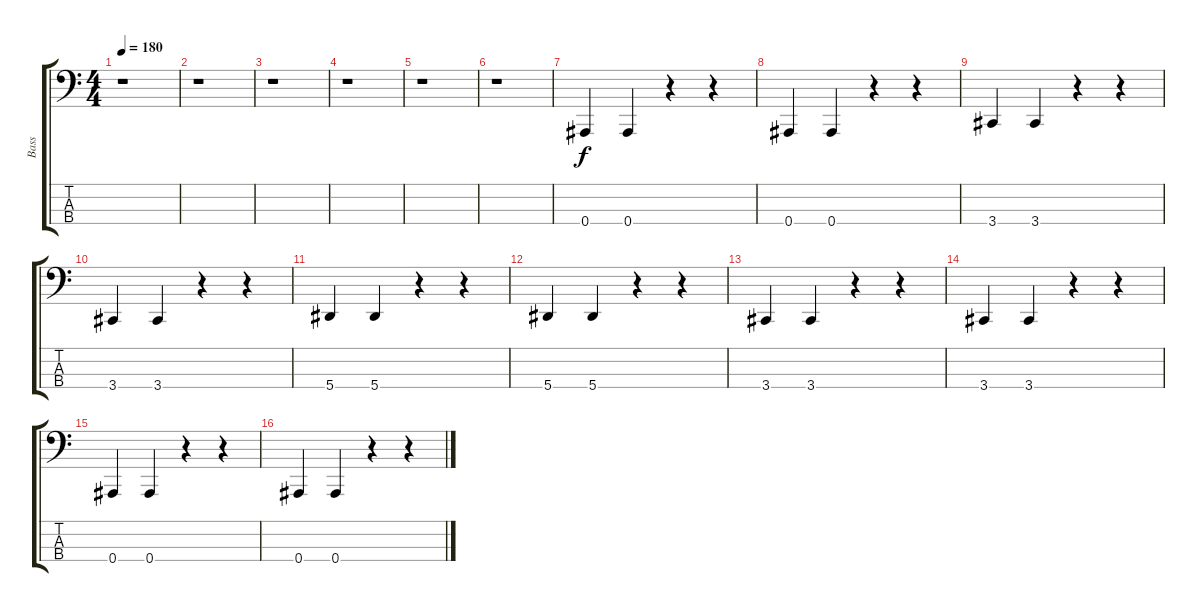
\track ("Bass" "Bass") {instrument electricbassfinger}
\staff {score tabs}
\tuning (Eb2 Bb1 F1 Bb0) {hide}
\ts (4 4)
\tempo 180
\clef f4
\ks c
r.1{dy f} |
r.1 |
r.1 |
r.1 |
r.1 |
r.1 |
0.4.4 0.4.4 r.4 r.4 |
0.4.4 0.4.4 r.4 r.4 |
3.4.4 3.4.4 r.4 r.4 |
3.4.4 3.4.4 r.4 r.4 |
5.4.4 5.4.4 r.4 r.4 |
5.4.4 5.4.4 r.4 r.4 |
3.4.4 3.4.4 r.4 r.4 |
3.4.4 3.4.4 r.4 r.4 |
0.4.4 0.4.4 r.4 r.4 |
0.4.4 0.4.4 r.4 r.4
